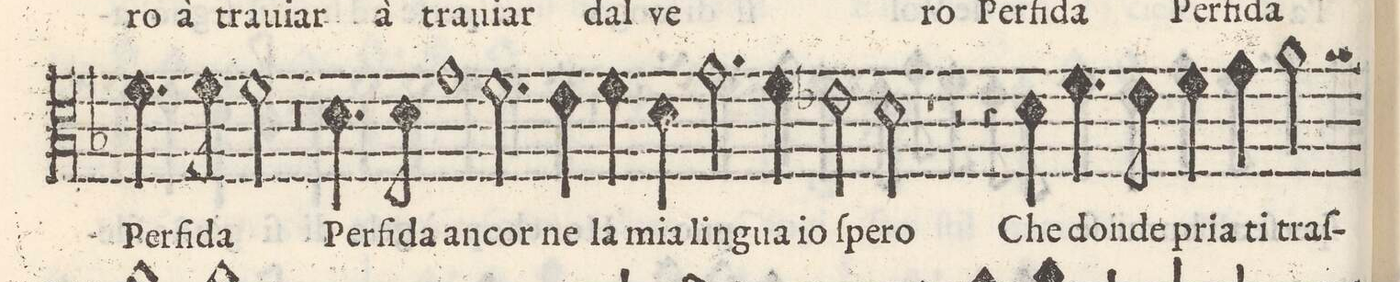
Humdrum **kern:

**kern	**text
*I"ALTO	*
*clefC3	*
*k[b-]	*
*met(C)	*
*M2/1	*
4.f\	Per-
8f\	-fi-
2f\	-da
=16-	=16-
0r	.
=17-	=17-
4.d\	Per-
8d\	-fi-
1g	da an-
2.f\	-cor
=18-	=18-
4e\	ne
4f\	la
4d\	mia
2.g\	lin-
4f\	gua io
=19-	=19-
2e-X\	ſpe-
2d\	-ro
1r	.
=20-	=20-
2r	.
4r	.
4d\	Che
4.f\	don-
8eny\	-de
4f\	pria
4g\	ti
=21-	=21-
2a\	traſ-
*-	*-
